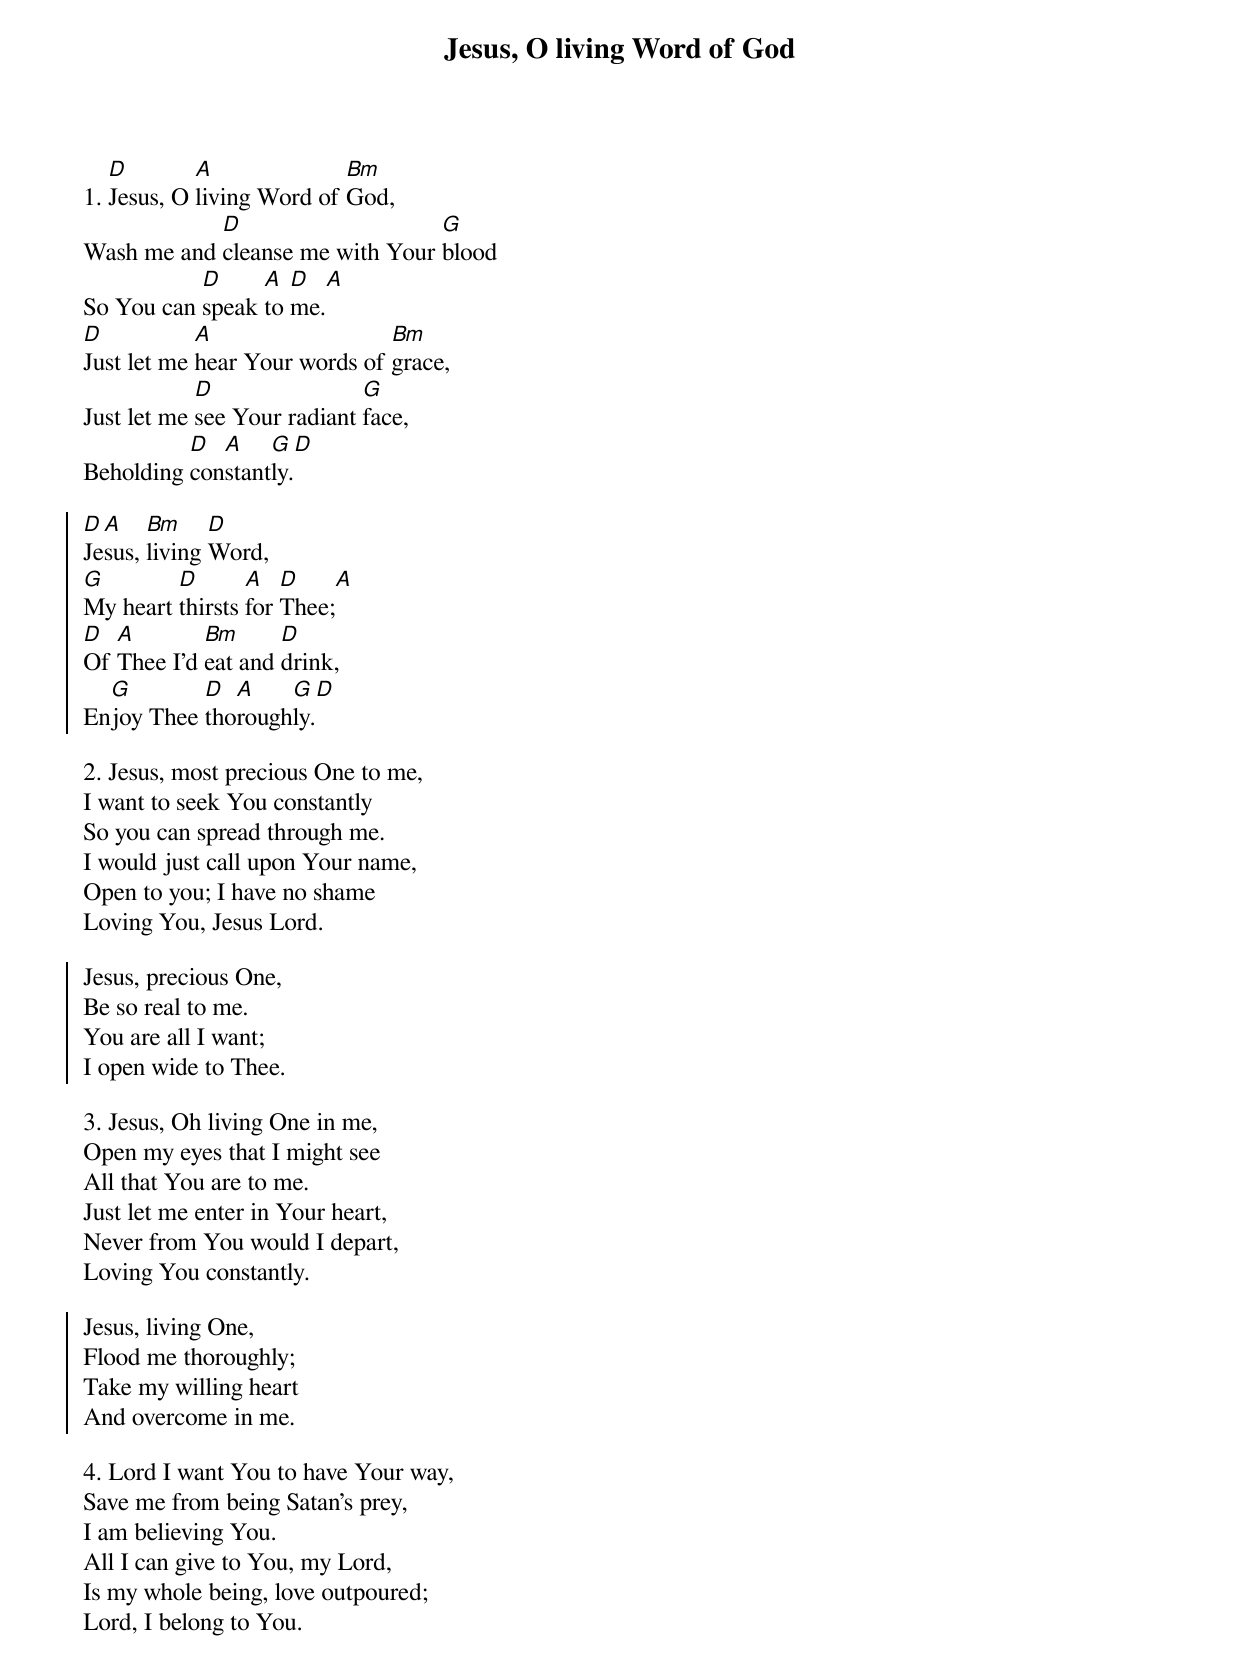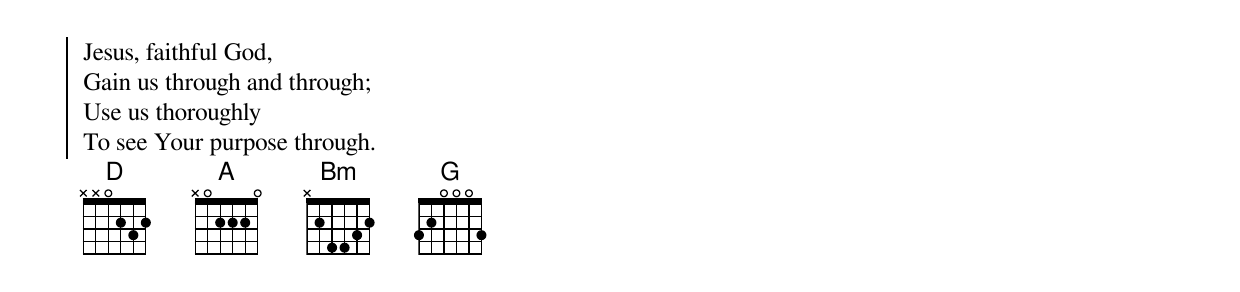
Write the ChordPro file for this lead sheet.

{t:Jesus, O living Word of God}

1. [D]Jesus, O [A]living Word of [Bm]God,
Wash me and [D]cleanse me with Your [G]blood
So You can [D]speak [A]to [D]me.[A]
[D]Just let me [A]hear Your words of [Bm]grace,
Just let me [D]see Your radiant [G]face,
Beholding [D]con[A]stant[G]ly.[D]

{soc}
[D]Je[A]sus, [Bm]living [D]Word,
[G]My heart [D]thirsts [A]for [D]Thee;[A]
[D]Of [A]Thee I'd [Bm]eat and [D]drink,
En[G]joy Thee [D]tho[A]rough[G]ly.[D]
{eoc}

2. Jesus, most precious One to me,
I want to seek You constantly
So you can spread through me.
I would just call upon Your name,
Open to you; I have no shame
Loving You, Jesus Lord.

{soc}
Jesus, precious One,
Be so real to me.
You are all I want;
I open wide to Thee.
{eoc}

3. Jesus, Oh living One in me,
Open my eyes that I might see
All that You are to me.
Just let me enter in Your heart,
Never from You would I depart,
Loving You constantly.

{soc}
Jesus, living One,
Flood me thoroughly;
Take my willing heart
And overcome in me.
{eoc}

4. Lord I want You to have Your way,
Save me from being Satan's prey,
I am believing You.
All I can give to You, my Lord,
Is my whole being, love outpoured;
Lord, I belong to You.

{soc}
Jesus, faithful God,
Gain us through and through;
Use us thoroughly
To see Your purpose through.
{eoc}
